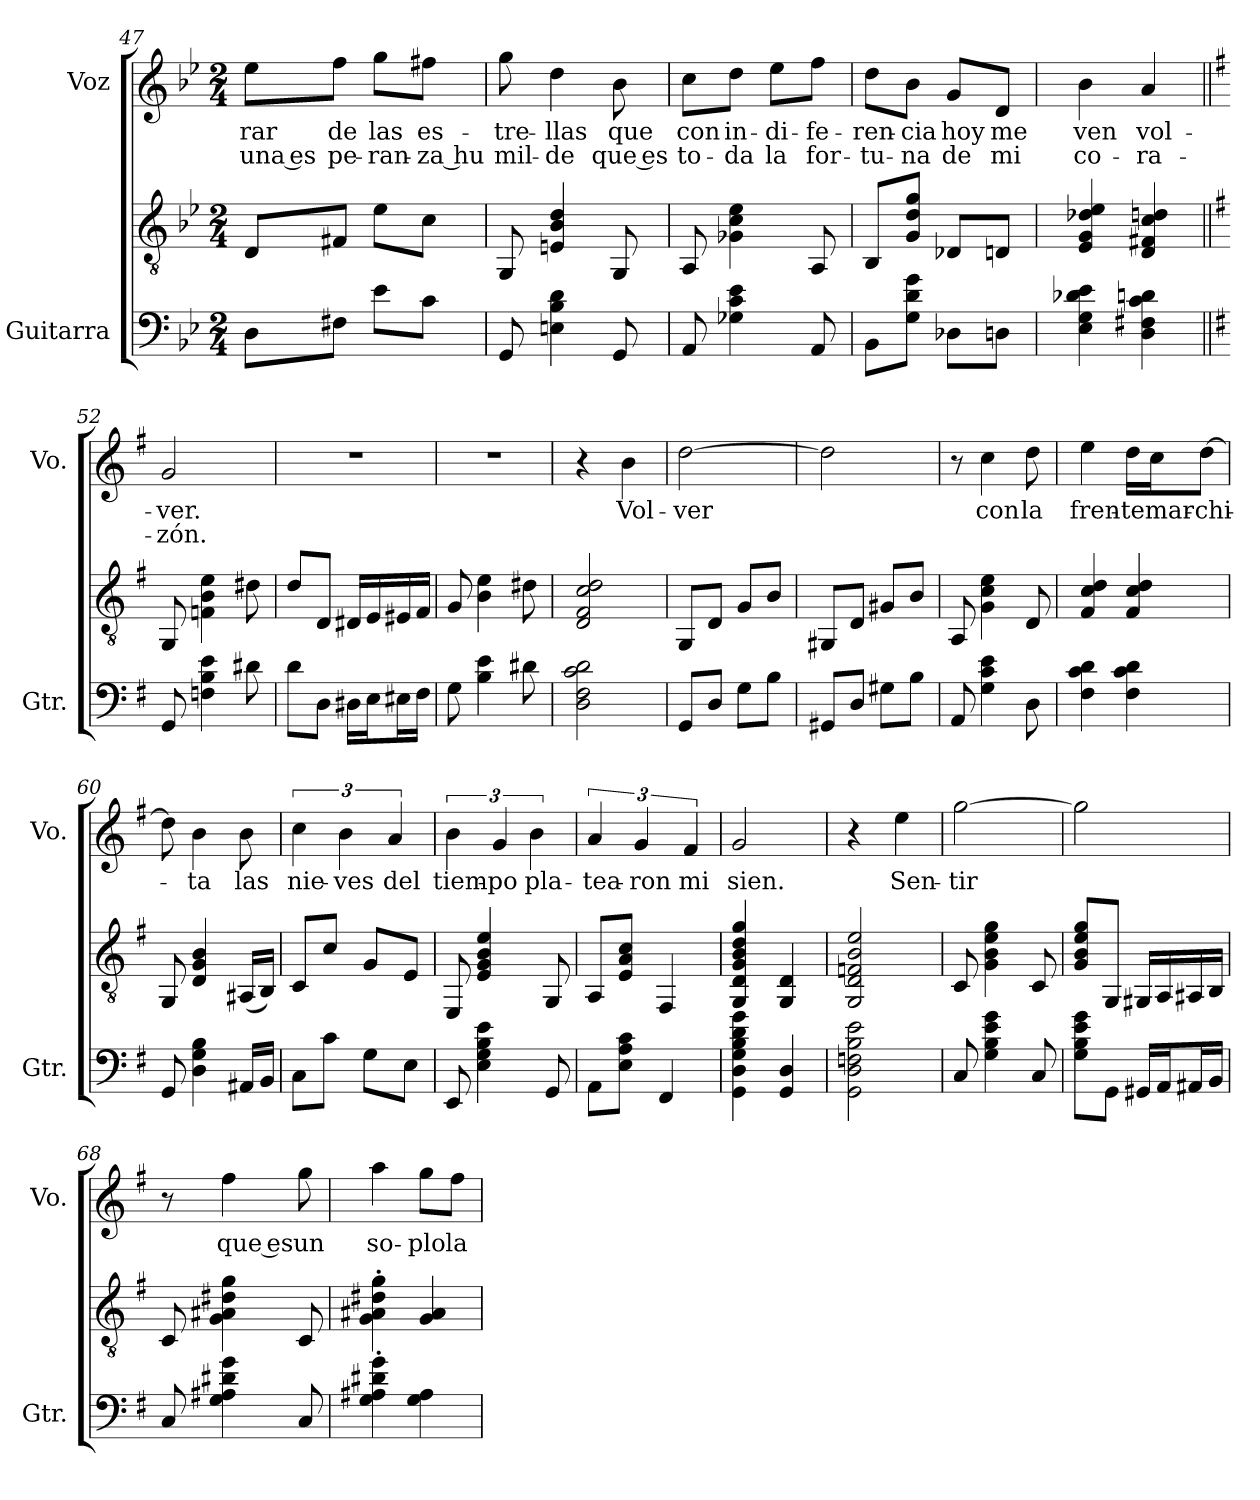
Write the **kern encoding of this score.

**kern	**kern	**kern	**text	**text
*part2	*part2	*part1	*part1	*part1
*staff3	*staff2	*staff1	*staff1	*staff1
*I"Guitarra	*	*I"Voz	*	*
*I'Gtr.	*	*I'Vo.	*	*
*	*clefGv2	*clefG2	*	*
*k[b-e-]	*k[b-e-]	*k[b-e-]	*	*
*M2/4	*M2/4	*M2/4	*	*
=47	=47	=47	=47	=47
!	!	!	!LO:LY:b	!LO:LY:b
8DL	8D/L	8ee-\L	-rar	una es
!	!	!	!LO:LY:b	!LO:LY:b
8F#J	8F#X/J	8ff\J	de	-pe-
!	!	!	!LO:LY:b	!LO:LY:b
8e-L	8e-\L	8gg\L	las	-ran-
!	!	!	!LO:LY:b	!LO:LY:b
8cJ	8c\J	8ff#X\J	es-	za hu
=48	=48	=48	=48	=48
!	!	!	!LO:LY:b	!LO:LY:b
8GG	8GG/	8gg\	-tre-	-mil-
!	!	!	!LO:LY:b	!LO:LY:b
4E 4B- 4d	4En/ 4B-/ 4d/	4dd\	-llas	-de
!	!	!	!LO:LY:b	!LO:LY:b
8GG	8GG/	8b-\	que	que es
=49	=49	=49	=49	=49
!	!	!	!LO:LY:b	!LO:LY:b
8AA	8AA/	8cc\L	con	to-
!	!	!	!LO:LY:b	!LO:LY:b
4G- 4c 4e-	4G-X\ 4c\ 4e-\	8dd\J	in-	-da
!	!	!	!LO:LY:b	!LO:LY:b
.	.	8ee-\L	-di-	la
!	!	!	!LO:LY:b	!LO:LY:b
8AA	8AA/	8ff\J	-fe-	for-
=50	=50	=50	=50	=50
!	!	!	!LO:LY:b	!LO:LY:b
8BB-L	8BB-/L	8dd\L	-ren-	-tu-
!	!	!	!LO:LY:b	!LO:LY:b
8G\ 8d\ 8g\J	8G/ 8d/ 8g/J	8b-\J	-cia	-na
!	!	!	!LO:LY:b	!LO:LY:b
8D-L	8D-X/L	8g/L	hoy	de
!	!	!	!LO:LY:b	!LO:LY:b
8DJ	8Dn/J	8d/J	me	mi
!!LO:LB:g=z
=51	=51	=51	=51	=51
!	!	!	!LO:LY:b	!LO:LY:b
4E- 4G 4d- 4e-	4E-/ 4G/ 4d-X/ 4e-/	4b-\	ven	co-
!	!	!	!LO:LY:b	!LO:LY:b
4D 4F# 4c 4d	4D/ 4F#X/ 4c/ 4dn/	4a/	vol-	-ra-
=52||	=52||	=52||	=52||	=52||
*k[f#]	*k[f#]	*k[f#]	*	*
!	!	!	!LO:LY:b	!LO:LY:b
8GG	8GG/	2g/	-ver.	-zón.
4F 4B 4e	4Fn\ 4B\ 4e\	.	.	.
8d#	8d#X\	.	.	.
=53	=53	=53	=53	=53
8dL	8d/L	2r	.	.
8DJ	8D/J	.	.	.
16D#LL	16D#X/LL	.	.	.
16EJ	16E/	.	.	.
16E#L	16E#X/	.	.	.
16F#JJ	16F#/JJ	.	.	.
=54	=54	=54	=54	=54
8G	8G/	2r	.	.
4B 4e	4B\ 4e\	.	.	.
8d#	8d#X\	.	.	.
=55	=55	=55	=55	=55
2D 2F# 2c 2d	2D/ 2F#/ 2c/ 2d/	4r	.	.
!	!	!	!LO:LY:b	!
.	.	4b\	Vol-	.
=56	=56	=56	=56	=56
!	!	!	!LO:LY:b	!
8GGL	8GG/L	[2dd\	-ver	.
8DJ	8D/J	.	.	.
8GL	8G/L	.	.	.
8BJ	8B/J	.	.	.
=57	=57	=57	=57	=57
8GG#L	8GG#X/L	2dd\]	.	.
8DJ	8D/J	.	.	.
8G#L	8G#X/L	.	.	.
8BJ	8B/J	.	.	.
=58	=58	=58	=58	=58
8AA	8AA/	8r	.	.
!	!	!	!LO:LY:b	!
4G 4c 4e	4G\ 4c\ 4e\	4cc\	con	.
!	!	!	!LO:LY:b	!
8D	8D/	8dd\	la	.
!!LO:LB:g=z
=59	=59	=59	=59	=59
!	!	!	!LO:LY:b	!
4F# 4c 4d	4F#/ 4c/ 4d/	4ee\	fren-	.
!	!	!	!LO:LY:b	!
4F# 4c 4d	4F#/ 4c/ 4d/	16dd\LL	-te	.
!	!	!	!LO:LY:b	!
.	.	16cc\J	mar-	.
!	!	!	!LO:LY:b	!
.	.	[8dd\J	-chi-	.
=60	=60	=60	=60	=60
8GG	8GG/	8dd\]	.	.
!	!	!	!LO:LY:b	!
4D 4G 4B	4D/ 4G/ 4B/	4b\	-ta	.
!	!	!	!LO:LY:b	!
16AA#LL	(16AA#X/LL	8b\	las	.
16BBJJ	16BB/JJ)	.	.	.
=61	=61	=61	=61	=61
!	!	!	!LO:LY:b	!
8CL	8C/L	6cc\	nie-	.
8cJ	8c/J	.	.	.
!	!	!	!LO:LY:b	!
.	.	6b\	-ves	.
8GL	8G/L	.	.	.
!	!	!	!LO:LY:b	!
.	.	6a/	del	.
8EJ	8E/J	.	.	.
=62	=62	=62	=62	=62
!	!	!	!LO:LY:b	!
8EE	8EE/	6b\	tiem-	.
4E 4G 4B 4e	4E/ 4G/ 4B/ 4e/	.	.	.
!	!	!	!LO:LY:b	!
.	.	6g/	-po	.
!	!	!	!LO:LY:b	!
.	.	6b\	pla-	.
8GG	8GG/	.	.	.
=63	=63	=63	=63	=63
!	!	!	!LO:LY:b	!
8AAL	8AA/L	6a/	-tea-	.
8E\ 8A\ 8c\J	8E/ 8A/ 8c/J	.	.	.
!	!	!	!LO:LY:b	!
.	.	6g/	-ron	.
4FF#	4FF#/	.	.	.
!	!	!	!LO:LY:b	!
.	.	6f#/	mi	.
=64	=64	=64	=64	=64
!	!	!	!LO:LY:b	!
4GG 4D 4G 4B 4d 4g	4GG/ 4D/ 4G/ 4B/ 4d/ 4g/	2g/	sien.	.
4GG 4D	4GG/ 4D/	.	.	.
=65	=65	=65	=65	=65
2GG 2D 2F 2B 2e	2GG/ 2D/ 2Fn/ 2B/ 2e/	4r	.	.
!	!	!	!LO:LY:b	!
.	.	4ee\	Sen-	.
=66	=66	=66	=66	=66
!	!	!	!LO:LY:b	!
8C	8C/	[2gg\	-tir	.
4G 4B 4e 4g	4G\ 4B\ 4e\ 4g\	.	.	.
8C	8C/	.	.	.
!!LO:LB:g=z
=67	=67	=67	=67	=67
8G\ 8B\ 8e\ 8g\L	8G/ 8B/ 8e/ 8g/L	2gg\]	.	.
8GGJ	8GG/J	.	.	.
16GG#LL	16GG#X/LL	.	.	.
16AAJ	16AA/	.	.	.
16AA#L	16AA#X/	.	.	.
16BBJJ	16BB/JJ	.	.	.
=68	=68	=68	=68	=68
8C	8C/	8r	.	.
!	!	!	!LO:LY:b	!
4G 4A# 4d# 4g	4G\ 4A#X\ 4d#X\ 4g\	4ff#\	que es	.
!	!	!	!LO:LY:b	!
8C	8C/	8gg\	un	.
=69	=69	=69	=69	=69
!	!	!	!LO:LY:b	!
4G' 4A#' 4d#' 4g'	4G\' 4A#X\' 4d#X\' 4g\'	4aa\	so-	.
!	!	!	!LO:LY:b	!
4G 4A#	4G/ 4A#/	8gg\L	-plo	.
!	!	!	!LO:LY:b	!
.	.	8ff#\J	la	.
=	=	=	=	=
*-	*-	*-	*-	*-
